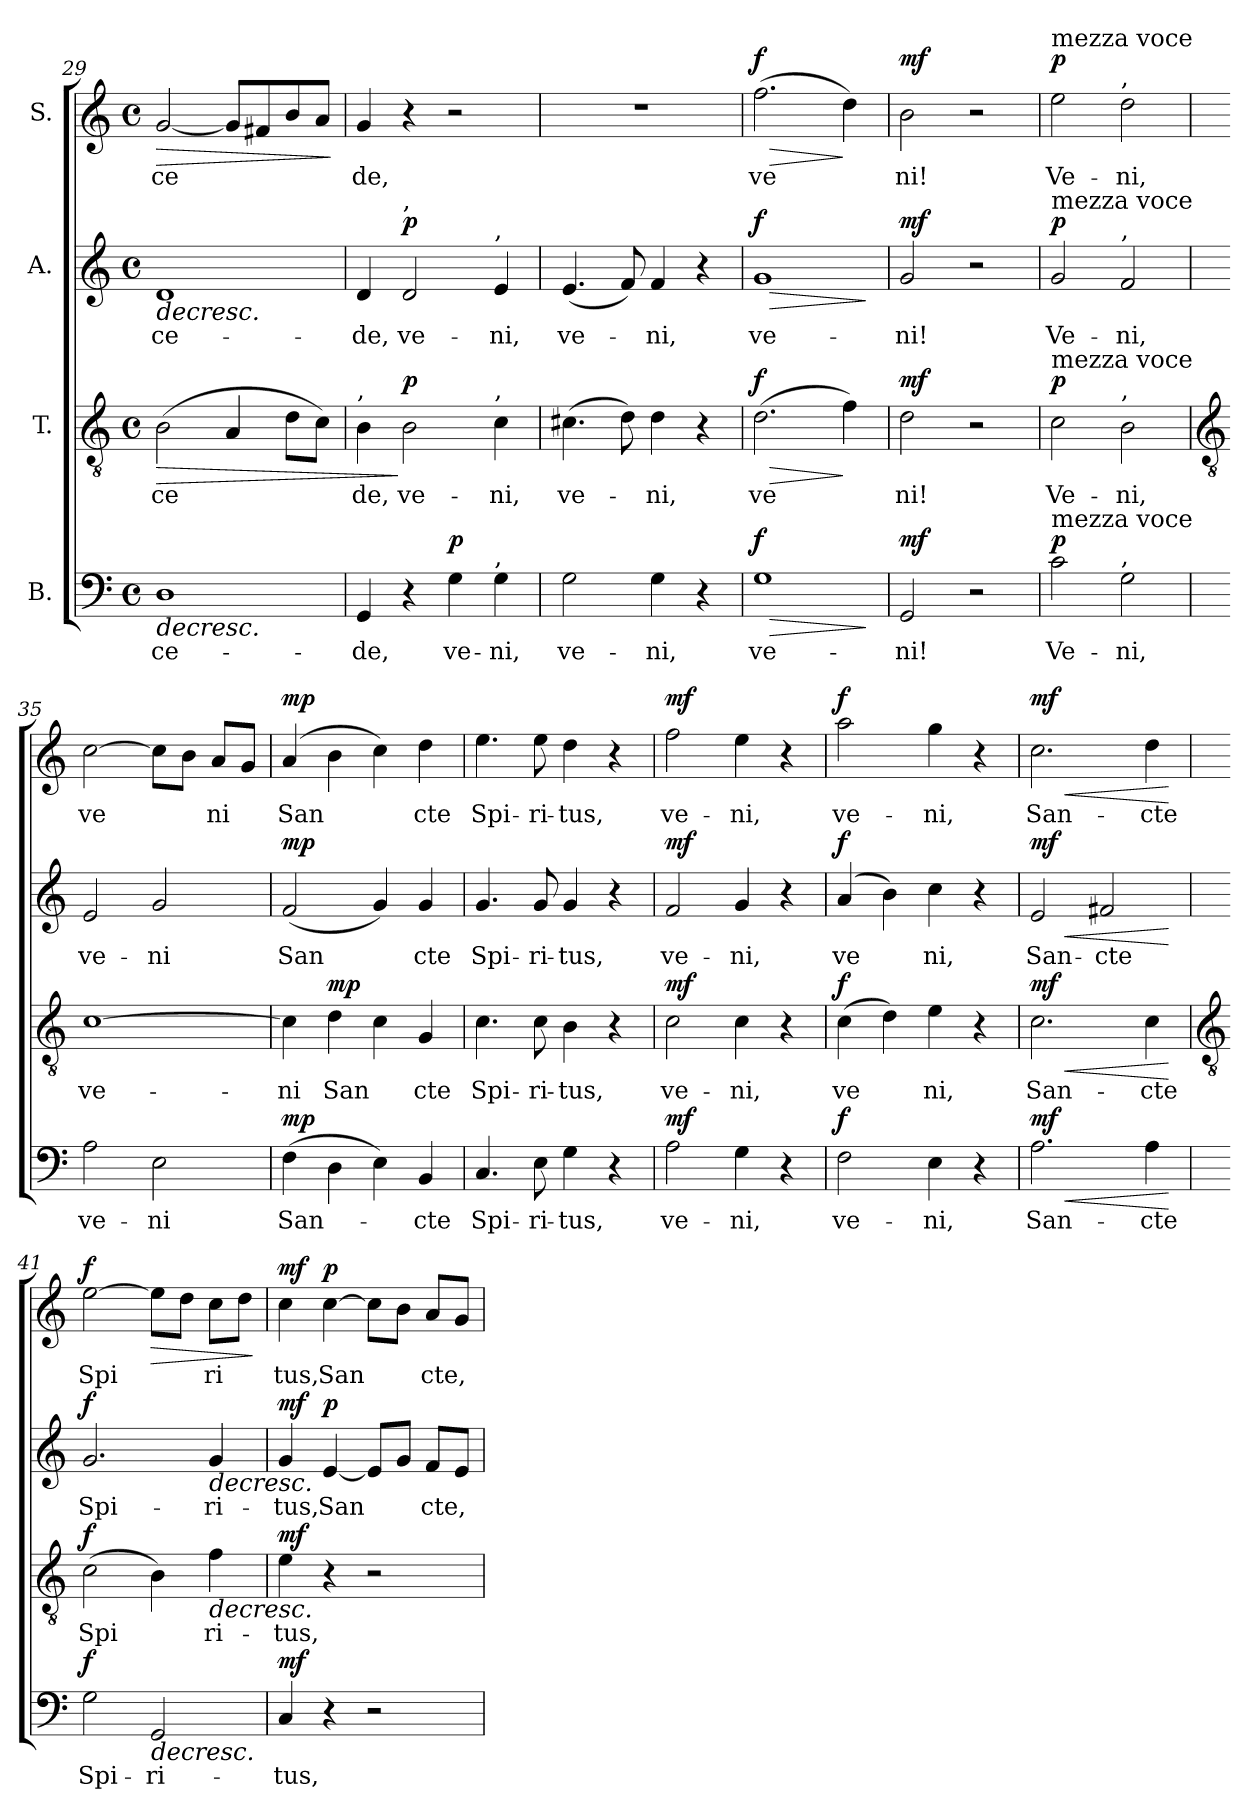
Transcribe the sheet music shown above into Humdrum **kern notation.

**kern	**text	**dynam	**kern	**text	**dynam	**kern	**text	**dynam	**kern	**text	**dynam
*part4	*part4	*part4	*part3	*part3	*part3	*part2	*part2	*part2	*part1	*part1	*part1
*staff4	*staff4	*staff4	*staff3	*staff3	*staff3	*staff2	*staff2	*staff2	*staff1	*staff1	*staff1
*I"B.	*	*	*I"T.	*	*	*I"A.	*	*	*I"S.	*	*
*clefF4	*	*	*clefGv2	*	*	*clefG2	*	*	*clefG2	*	*
*k[]	*	*	*k[]	*	*	*k[]	*	*	*k[]	*	*
*C:	*	*	*C:	*	*	*C:	*	*	*C:	*	*
*M4/4	*	*	*M4/4	*	*	*M4/4	*	*	*M4/4	*	*
*met(c)	*	*	*met(c)	*	*	*met(c)	*	*	*met(c)	*	*
=29	=29	=29	=29	=29	=29	=29	=29	=29	=29	=29	=29
!	!LO:LY:b	!LO:HP:b	!	!LO:LY:b	!LO:HP:b	!	!LO:LY:b	!LO:HP:b	!	!LO:LY:b	!LO:HP:b
1D	-ce-	>	(>2B	-ce	>	1d	-ce-	>	[2g	-ce	>
.	.	.	4A	.	.	.	.	.	8gL]	.	.
.	.	.	.	.	.	.	.	.	8f#X	.	.
.	.	.	8dL	.	.	.	.	.	8b	.	.
.	.	.	8cJ)	.	.	.	.	.	8aJ	.	.
.	.	.	.	.	.	.	.	.	.	.	]
=30	=30	=30	=30	=30	=30	=30	=30	=30	=30	=30	=30
!	!	!	!LO:TX:a:t=,	!	!	!	!	!	!	!	!
!	!LO:LY:b	!	!	!LO:LY:b	!	!	!LO:LY:b	!	!	!LO:LY:b	!
4GG	-de,	.	4B	de,	.	4d	-de,	.	4g	de,	.
!	!	!	!	!	!	!LO:TX:a:t=,	!	!	!	!	!
!	!	!	!	!LO:LY:b	!LO:DY:n=1:a	!	!LO:LY:b	!LO:DY:a	!	!	!
4r	.	.	2B	ve-	] p	2d	ve-	p	4r	.	.
!	!LO:LY:b	!LO:DY:a	!	!	!	!	!	!	!	!	!
4G	ve-	p	.	.	.	.	.	.	2r	.	.
!	!	!	!	!	!	!LO:TX:a:t=,	!	!	!	!	!
!	!	!	!LO:TX:a:t=,	!	!	!	!	!	!	!	!
!LO:TX:a:t=,	!	!	!	!	!	!	!	!	!	!	!
!	!LO:LY:b	!	!	!LO:LY:b	!	!	!LO:LY:b	!	!	!	!
4G	-ni,	.	4c	-ni,	.	4e	-ni,	.	.	.	.
.	.	]	.	.	.	.	.	.	.	.	.
=31	=31	=31	=31	=31	=31	=31	=31	=31	=31	=31	=31
!	!LO:LY:b	!	!	!LO:LY:b	!	!	!LO:LY:b	!	!	!	!
2G	ve-	.	(>4.c#X	ve-	.	(<4.e	ve-	.	1r	.	.
.	.	.	8d)	.	.	8f)	.	]	.	.	.
!	!LO:LY:b	!	!	!LO:LY:b	!	!	!LO:LY:b	!	!	!	!
4G	-ni,	.	4d	-ni,	.	4f	-ni,	.	.	.	.
4r	.	.	4r	.	.	4r	.	.	.	.	.
=32	=32	=32	=32	=32	=32	=32	=32	=32	=32	=32	=32
!	!LO:LY:b	!LO:HP:b	!	!LO:LY:b	!LO:HP:b	!	!LO:LY:b	!LO:HP:b	!	!LO:LY:b	!LO:HP:b
!	!	!LO:DY:n=1:b	!	!	!LO:DY:n=1:b	!	!	!LO:DY:n=1:b	!	!	!LO:DY:n=1:a
1G	ve-	> f	(>2.d	ve	> f	1g	ve-	> f	(>2.ff	ve	> f
.	.	.	4f)	.	]	.	.	.	4dd)	.	]
.	.	]	.	.	.	.	.	]	.	.	.
=33	=33	=33	=33	=33	=33	=33	=33	=33	=33	=33	=33
!	!LO:LY:b	!LO:DY:a	!	!LO:LY:b	!LO:DY:a	!	!LO:LY:b	!LO:DY:a	!	!LO:LY:b	!LO:DY:a
2GG	-ni!	mf	2d	ni!	mf	2g	-ni!	mf	2b	ni!	mf
2r	.	.	2r	.	.	2r	.	.	2r	.	.
=34	=34	=34	=34	=34	=34	=34	=34	=34	=34	=34	=34
!	!	!	!	!	!	!	!	!	!LO:TX:a:t=mezza voce	!	!
!	!	!	!	!	!	!LO:TX:a:t=mezza voce	!	!	!	!	!
!	!	!	!LO:TX:a:t=mezza voce	!	!	!	!	!	!	!	!
!LO:TX:a:t=mezza voce	!	!	!	!	!	!	!	!	!	!	!
!	!LO:LY:b	!LO:DY:a	!	!LO:LY:b	!LO:DY:a	!	!LO:LY:b	!LO:DY:a	!	!LO:LY:b	!LO:DY:a
2c	Ve-	p	2c	Ve-	p	2g	Ve-	p	2ee	Ve-	p
!	!	!	!	!	!	!	!	!	!LO:TX:a:t=,	!	!
!	!	!	!	!	!	!LO:TX:a:t=,	!	!	!	!	!
!	!	!	!LO:TX:a:t=,	!	!	!	!	!	!	!	!
!LO:TX:a:t=,	!	!	!	!	!	!	!	!	!	!	!
!	!LO:LY:b	!	!	!LO:LY:b	!	!	!LO:LY:b	!	!	!LO:LY:b	!
2G	-ni,	.	2B	-ni,	.	2f	-ni,	.	2dd	-ni,	.
!!LO:LB:g=z
=35	=35	=35	=35	=35	=35	=35	=35	=35	=35	=35	=35
*	*	*	*clefGv2	*	*	*	*	*	*	*	*
!	!LO:LY:b	!	!	!LO:LY:b	!	!	!LO:LY:b	!	!	!LO:LY:b	!
2A	ve-	.	[1c	ve-	.	2e	ve-	.	[2cc	ve	.
!	!LO:LY:b	!	!	!	!	!	!LO:LY:b	!	!	!	!
2E	-ni	.	.	.	.	2g	-ni	.	8ccL]	.	.
.	.	.	.	.	.	.	.	.	8bJ	.	.
!	!	!	!	!	!	!	!	!	!	!LO:LY:b	!
.	.	.	.	.	.	.	.	.	8aL	ni	.
.	.	.	.	.	.	.	.	.	8gJ	.	.
=36	=36	=36	=36	=36	=36	=36	=36	=36	=36	=36	=36
!	!LO:LY:b	!LO:DY:a	!	!LO:LY:b	!	!	!LO:LY:b	!LO:DY:a	!	!LO:LY:b	!LO:DY:a
(>4F	San-	mp	4c]	-ni	.	(<2f	San	mp	(>4a	San	mp
!	!	!	!	!LO:LY:b	!LO:DY:a	!	!	!	!	!	!
4D	.	.	4d	San	mp	.	.	.	4b	.	.
4E)	.	.	4c	.	.	4g)	.	.	4cc)	.	.
!	!LO:LY:b	!	!	!LO:LY:b	!	!	!LO:LY:b	!	!	!LO:LY:b	!
4BB	-cte	.	4G	cte	.	4g	cte	.	4dd	cte	.
=37	=37	=37	=37	=37	=37	=37	=37	=37	=37	=37	=37
!	!LO:LY:b	!	!	!LO:LY:b	!	!	!LO:LY:b	!	!	!LO:LY:b	!
4.C	Spi-	.	4.c	Spi-	.	4.g	Spi-	.	4.ee	Spi-	.
!	!LO:LY:b	!	!	!LO:LY:b	!	!	!LO:LY:b	!	!	!LO:LY:b	!
8E	-ri-	.	8c	-ri-	.	8g	-ri-	.	8ee	-ri-	.
!	!LO:LY:b	!	!	!LO:LY:b	!	!	!LO:LY:b	!	!	!LO:LY:b	!
4G	-tus,	.	4B	-tus,	.	4g	-tus,	.	4dd	-tus,	.
4r	.	.	4r	.	.	4r	.	.	4r	.	.
=38	=38	=38	=38	=38	=38	=38	=38	=38	=38	=38	=38
!	!LO:LY:b	!LO:DY:a	!	!LO:LY:b	!LO:DY:a	!	!LO:LY:b	!LO:DY:a	!	!LO:LY:b	!LO:DY:a
2A	ve-	mf	2c	ve-	mf	2f	ve-	mf	2ff	ve-	mf
!	!LO:LY:b	!	!	!LO:LY:b	!	!	!LO:LY:b	!	!	!LO:LY:b	!
4G	-ni,	.	4c	-ni,	.	4g	-ni,	.	4ee	-ni,	.
4r	.	.	4r	.	.	4r	.	.	4r	.	.
=39	=39	=39	=39	=39	=39	=39	=39	=39	=39	=39	=39
!	!LO:LY:b	!LO:DY:a	!	!LO:LY:b	!LO:DY:a	!	!LO:LY:b	!LO:DY:a	!	!LO:LY:b	!LO:DY:a
2F	ve-	f	(>4c	ve	f	(<4a	ve	f	2aa	ve-	f
.	.	.	4d)	.	.	4b)	.	.	.	.	.
!	!LO:LY:b	!	!	!LO:LY:b	!	!	!LO:LY:b	!	!	!LO:LY:b	!
4E	-ni,	.	4e	ni,	.	4cc	ni,	.	4gg	-ni,	.
4r	.	.	4r	.	.	4r	.	.	4r	.	.
=40	=40	=40	=40	=40	=40	=40	=40	=40	=40	=40	=40
!	!LO:LY:b	!LO:HP:b	!	!LO:LY:b	!LO:HP:b	!	!LO:LY:b	!LO:HP:b	!	!LO:LY:b	!LO:HP:b
!	!	!LO:DY:n=1:a	!	!	!LO:DY:n=1:a	!	!	!LO:DY:n=1:a	!	!	!LO:DY:n=1:a
2.A	San-	< mf	2.c	San-	< mf	2e	San-	< mf	2.cc	San-	< mf
!	!	!	!	!	!	!	!LO:LY:b	!	!	!	!
.	.	.	.	.	.	2f#X	-cte	.	.	.	.
!	!LO:LY:b	!	!	!LO:LY:b	!	!	!	!	!	!LO:LY:b	!
4A	-cte	.	4c	-cte	.	.	.	.	4dd	-cte	.
.	.	[	.	.	[	.	.	[	.	.	[
!!LO:LB:g=z
=41	=41	=41	=41	=41	=41	=41	=41	=41	=41	=41	=41
*	*	*	*clefGv2	*	*	*	*	*	*	*	*
!	!LO:LY:b	!LO:DY:a	!	!LO:LY:b	!LO:DY:a	!	!LO:LY:b	!LO:DY:a	!	!LO:LY:b	!LO:DY:a
2G	Spi-	f	(>2c	Spi	f	2.g	Spi-	f	[2ee	Spi	f
!	!LO:LY:b	!LO:HP:b	!	!	!	!	!	!	!	!	!LO:HP:b
2GG	-ri-	>	4B)	.	.	.	.	.	8eeL]	.	>
.	.	.	.	.	.	.	.	.	8ddJ	.	.
!	!	!	!	!LO:LY:b	!LO:HP:b	!	!LO:LY:b	!LO:HP:b	!	!LO:LY:b	!
.	.	.	4f	ri-	>	4g	-ri-	>	8ccL	ri	.
.	.	.	.	.	.	.	.	.	8ddJ	.	.
.	.	.	.	.	.	.	.	.	.	.	]
=42	=42	=42	=42	=42	=42	=42	=42	=42	=42	=42	=42
!	!LO:LY:b	!LO:DY:a	!	!LO:LY:b	!LO:DY:a	!	!LO:LY:b	!LO:DY:a	!	!LO:LY:b	!LO:DY:a
4C	-tus,	mf	4e	-tus,	mf	4g	-tus,	mf	4cc	tus,	mf
!	!	!	!	!	!	!	!LO:LY:b	!LO:DY:a	!	!LO:LY:b	!LO:DY:a
4r	.	.	4r	.	.	[4e	San	p	[4cc	San	p
2r	.	.	2r	.	.	8eL]	.	.	8ccL]	.	.
.	.	.	.	.	.	8gJ	.	]	8bJ	.	.
!	!	!	!	!	!	!	!LO:LY:b	!	!	!LO:LY:b	!
.	.	.	.	.	.	8fL	cte,	.	8aL	cte,	.
.	.	.	.	.	.	8eJ	.	.	8gJ	.	.
.	.	]	.	.	]	.	.	.	.	.	.
=	=	=	=	=	=	=	=	=	=	=	=
*-	*-	*-	*-	*-	*-	*-	*-	*-	*-	*-	*-
